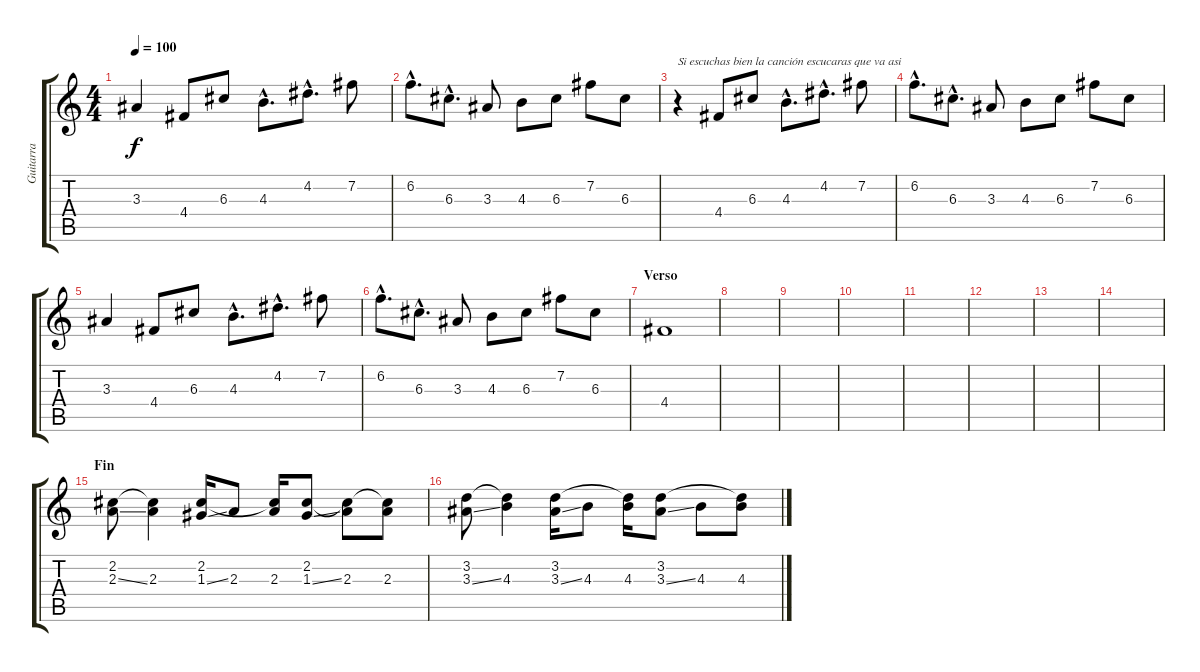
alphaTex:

\track ("Guitarra" "Guitarra") {instrument electricguitarclean}
\staff {score tabs}
\tuning (E4 B3 G3 D3 A2 E2) {hide}
\ts (4 4)
\tempo 100
\clef g2
\ks c
3.3.4{dy f volume 12} 4.4.8 6.3.8 4.3{hac}.8{d} 4.2{hac}.8{d} 7.2.8 |
6.2{hac}.8{d} 6.3{hac}.8{d} 3.3.8 4.3.8 6.3.8 7.2.8 6.3.8 |
r.4{txt "Si escuchas bien la canción escucaras que va asi" volume 12} 4.4.8 6.3.8 4.3{hac}.8{d} 4.2{hac}.8{d} 7.2.8 |
6.2{hac}.8{d} 6.3{hac}.8{d} 3.3.8 4.3.8 6.3.8 7.2.8 6.3.8 |
3.3.4{volume 12} 4.4.8 6.3.8 4.3{hac}.8{d} 4.2{hac}.8{d} 7.2.8 |
6.2{hac}.8{d} 6.3{hac}.8{d} 3.3.8 4.3.8 6.3.8 7.2.8 6.3.8 |
\section ("" "Verso")
4.4.1 |
|
|
|
|
|
|
|
\section ("" "Fin")
(2.2 2.3{ss}).8{volume 12} (2.2{t} 2.3).4 (2.2 1.3{ss}).16 2.3.8 (2.2{t} 2.3).16 (2.2 1.3{ss}).8 (2.2{t} 2.3).8 (2.2{t} 2.3).8 |
(3.2 3.3{ss}).8 (3.2{t} 4.3).4 (3.2 3.3{ss}).16 4.3.8 (3.2{t} 4.3).16 (3.2 3.3{ss}).8 4.3.8 (3.2{t} 4.3).8
